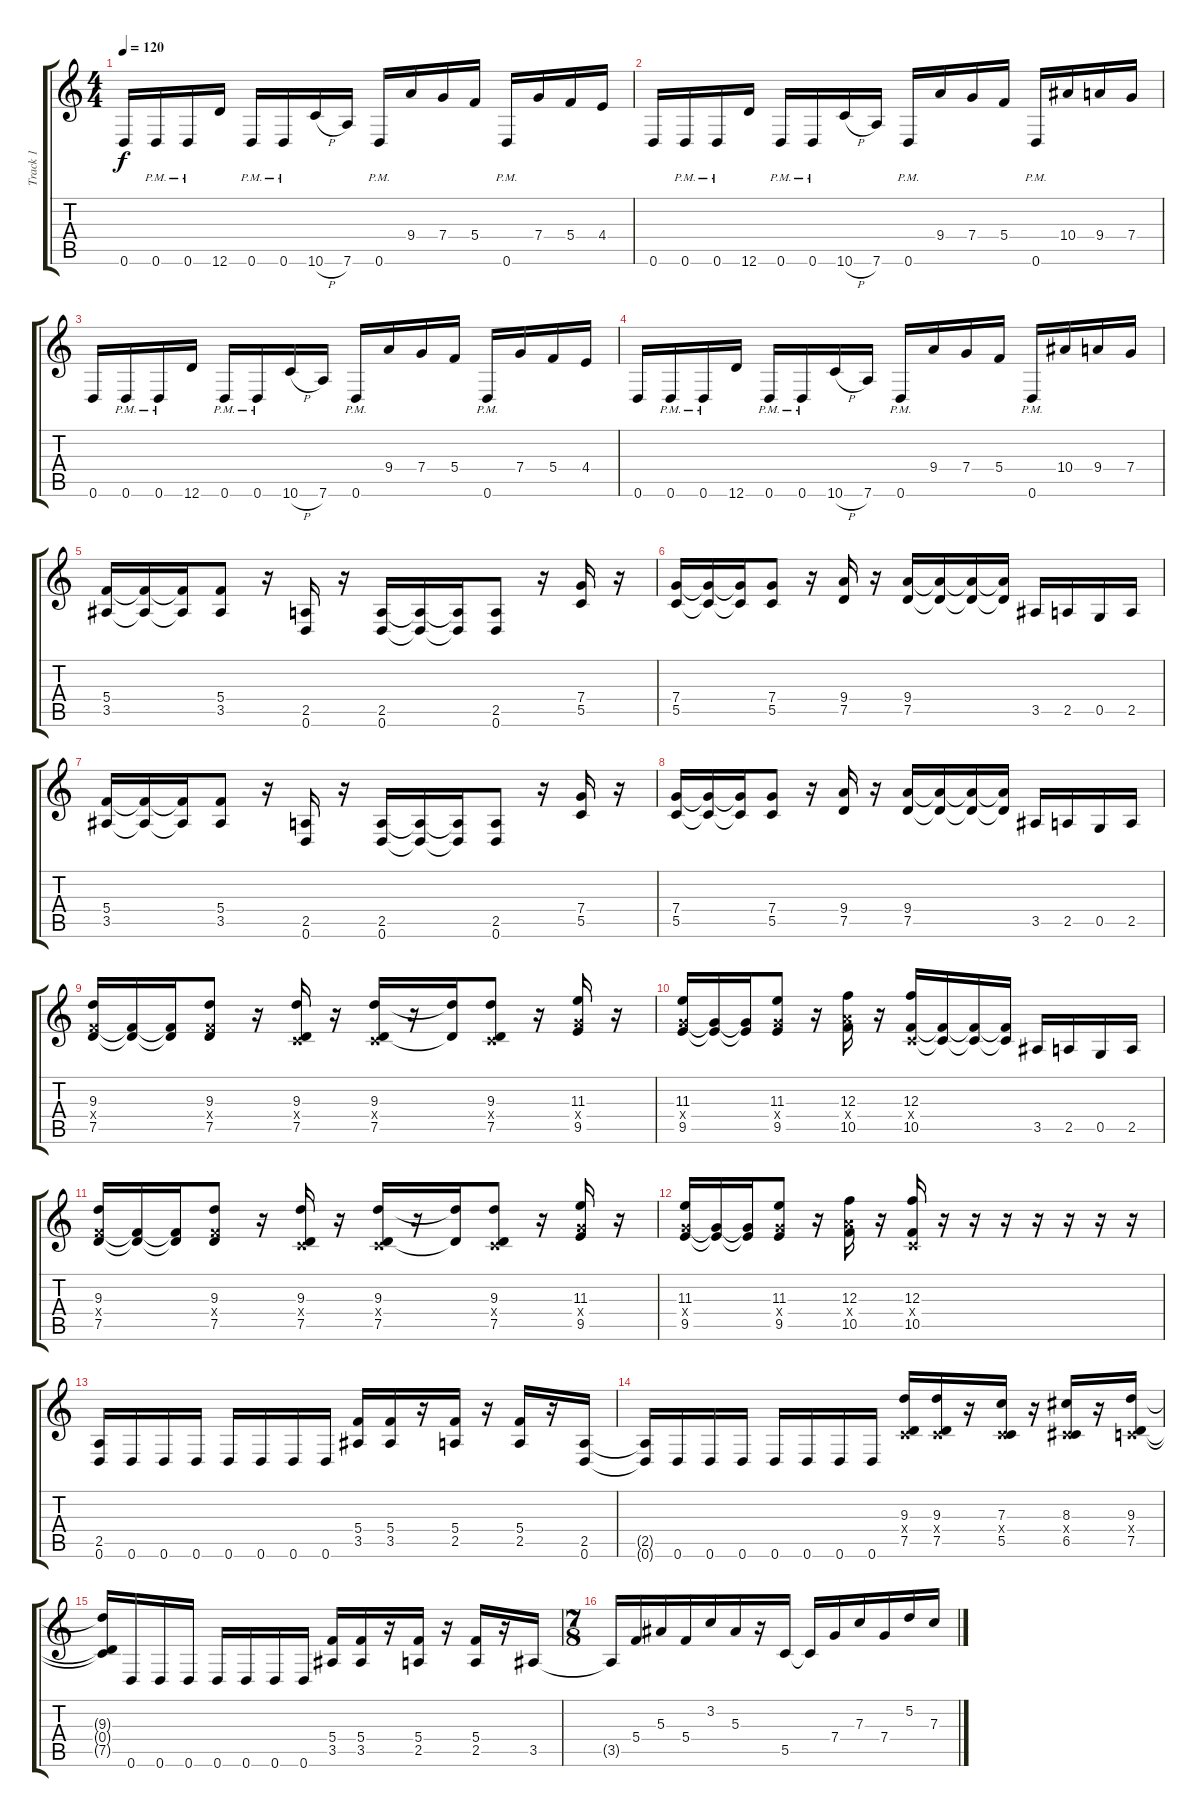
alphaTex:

\track ("Track 1" "Track 1") {instrument overdrivenguitar}
\staff {score tabs}
\tuning (D4 A3 F3 C3 G2 D2) {hide}
\ts (4 4)
\tempo 120
\clef g2
\ks c
0.6.16{dy f} 0.6{pm}.16 0.6{pm}.16 12.6.16 0.6{pm}.16 0.6{pm}.16 10.6{h}.16 7.6.16 0.6{pm}.16 9.4.16 7.4.16 5.4.16 0.6{pm}.16 7.4.16 5.4.16 4.4.16 |
0.6.16 0.6{pm}.16 0.6{pm}.16 12.6.16 0.6{pm}.16 0.6{pm}.16 10.6{h}.16 7.6.16 0.6{pm}.16 9.4.16 7.4.16 5.4.16 0.6{pm}.16 10.4.16 9.4.16 7.4.16 |
0.6.16 0.6{pm}.16 0.6{pm}.16 12.6.16 0.6{pm}.16 0.6{pm}.16 10.6{h}.16 7.6.16 0.6{pm}.16 9.4.16 7.4.16 5.4.16 0.6{pm}.16 7.4.16 5.4.16 4.4.16 |
0.6.16 0.6{pm}.16 0.6{pm}.16 12.6.16 0.6{pm}.16 0.6{pm}.16 10.6{h}.16 7.6.16 0.6{pm}.16 9.4.16 7.4.16 5.4.16 0.6{pm}.16 10.4.16 9.4.16 7.4.16 |
(5.4 3.5).16 (5.4{t} 3.5{t}).16 (5.4{t} 3.5{t}).16 (5.4 3.5).8 r.16 (2.5 0.6).16 r.16 (2.5 0.6).16 (2.5{t} 0.6{t}).16 (2.5{t} 0.6{t}).16 (2.5 0.6).8 r.16 (7.4 5.5).16 r.16 |
(7.4 5.5).16 (7.4{t} 5.5{t}).16 (7.4{t} 5.5{t}).16 (7.4 5.5).8 r.16 (9.4 7.5).16 r.16 (9.4 7.5).16 (9.4{t} 7.5{t}).16 (9.4{t} 7.5{t}).16 (9.4{t} 7.5{t}).16 3.5.16 2.5.16 0.5.16 2.5.16 |
(5.4 3.5).16 (5.4{t} 3.5{t}).16 (5.4{t} 3.5{t}).16 (5.4 3.5).8 r.16 (2.5 0.6).16 r.16 (2.5 0.6).16 (2.5{t} 0.6{t}).16 (2.5{t} 0.6{t}).16 (2.5 0.6).8 r.16 (7.4 5.5).16 r.16 |
(7.4 5.5).16 (7.4{t} 5.5{t}).16 (7.4{t} 5.5{t}).16 (7.4 5.5).8 r.16 (9.4 7.5).16 r.16 (9.4 7.5).16 (9.4{t} 7.5{t}).16 (9.4{t} 7.5{t}).16 (9.4{t} 7.5{t}).16 3.5.16 2.5.16 0.5.16 2.5.16 |
(9.3 5.4{x} 7.5).16 (5.4{t} 7.5{t}).16 (5.4{t} 7.5{t}).16 (9.3 5.4{x} 7.5).8 r.16 (9.3 0.4{x} 7.5).16 r.16 (9.3 0.4{x} 7.5).16 r.16 (9.3{t} 7.5{t}).16 (9.3 0.4{x} 7.5).8 r.16 (11.3 7.4{x} 9.5).16 r.16 |
(11.3 7.4{x} 9.5).16 (7.4{t} 9.5{t}).16 (7.4{t} 9.5{t}).16 (11.3 7.4{x} 9.5).8 r.16 (12.3 9.4{x} 10.5).16 r.16 (12.3 0.4{x} 10.5).16 (0.4{t} 10.5{t}).16 (0.4{t} 10.5{t}).16 (0.4{t} 10.5{t}).16 3.5.16 2.5.16 0.5.16 2.5.16 |
(9.3 5.4{x} 7.5).16 (5.4{t} 7.5{t}).16 (5.4{t} 7.5{t}).16 (9.3 5.4{x} 7.5).8 r.16 (9.3 0.4{x} 7.5).16 r.16 (9.3 0.4{x} 7.5).16 r.16 (9.3{t} 7.5{t}).16 (9.3 0.4{x} 7.5).8 r.16 (11.3 7.4{x} 9.5).16 r.16 |
(11.3 7.4{x} 9.5).16 (7.4{t} 9.5{t}).16 (7.4{t} 9.5{t}).16 (11.3 7.4{x} 9.5).8 r.16 (12.3 9.4{x} 10.5).16 r.16 (12.3 0.4{x} 10.5).16 r.16 r.16 r.16 r.16 r.16 r.16 r.16 |
(2.5 0.6).16 0.6.16 0.6.16 0.6.16 0.6.16 0.6.16 0.6.16 0.6.16 (5.4 3.5).16 (5.4 3.5).16 r.16 (5.4 2.5).16 r.16 (5.4 2.5).16 r.16 (2.5 0.6).16 |
(2.5{t} 0.6{t}).16 0.6.16 0.6.16 0.6.16 0.6.16 0.6.16 0.6.16 0.6.16 (9.3 0.4{x} 7.5).16 (9.3 0.4{x} 7.5).16 r.16 (7.3 0.4{x} 5.5).16 r.16 (8.3 0.4{x} 6.5).16 r.16 (9.3 0.4{x} 7.5).16 |
(9.3{t} 0.4{t} 7.5{t}).16 0.6.16 0.6.16 0.6.16 0.6.16 0.6.16 0.6.16 0.6.16 (5.4 3.5).16 (5.4 3.5).16 r.16 (5.4 2.5).16 r.16 (5.4 2.5).16 r.16 3.5.16 |
\ts (7 8)
3.5{t}.16 5.4.16 5.3.16 5.4.16 3.2.16 5.3.16 r.16 5.5.16 5.5{t}.16 7.4.16 7.3.16 7.4.16 5.2.16 7.3.16
